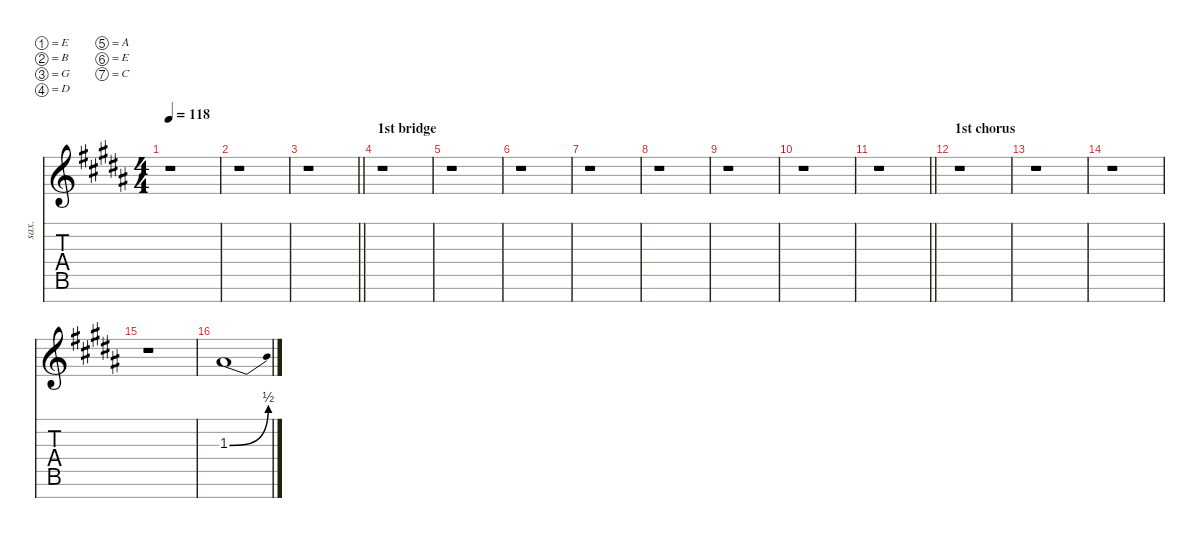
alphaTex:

\defaultSystemsLayout 4
\hideDynamics
\bracketExtendMode nobrackets
\otherSystemsTrackNameOrientation horizontal
\track ("tenor sax" "sax.") {instrument tenorsax}
\staff {score tabs}
\tuning (E4 B3 G3 D3 A2 E2 C-1)
\displaytranspose 14
\ts (4 4)
\tempo 118
\clef g2
\ks g#minor
r.1{dy f} |
r.1 |
\barLineRight lightlight
r.1 |
\section ("" "1st bridge")
r.1 |
r.1 |
r.1 |
r.1 |
r.1 |
r.1 |
r.1 |
\barLineRight lightlight
r.1 |
\section ("" "1st chorus")
r.1 |
r.1 |
r.1 |
r.1 |
1.3{be (bend 0 0 60 2) acc #}.1
